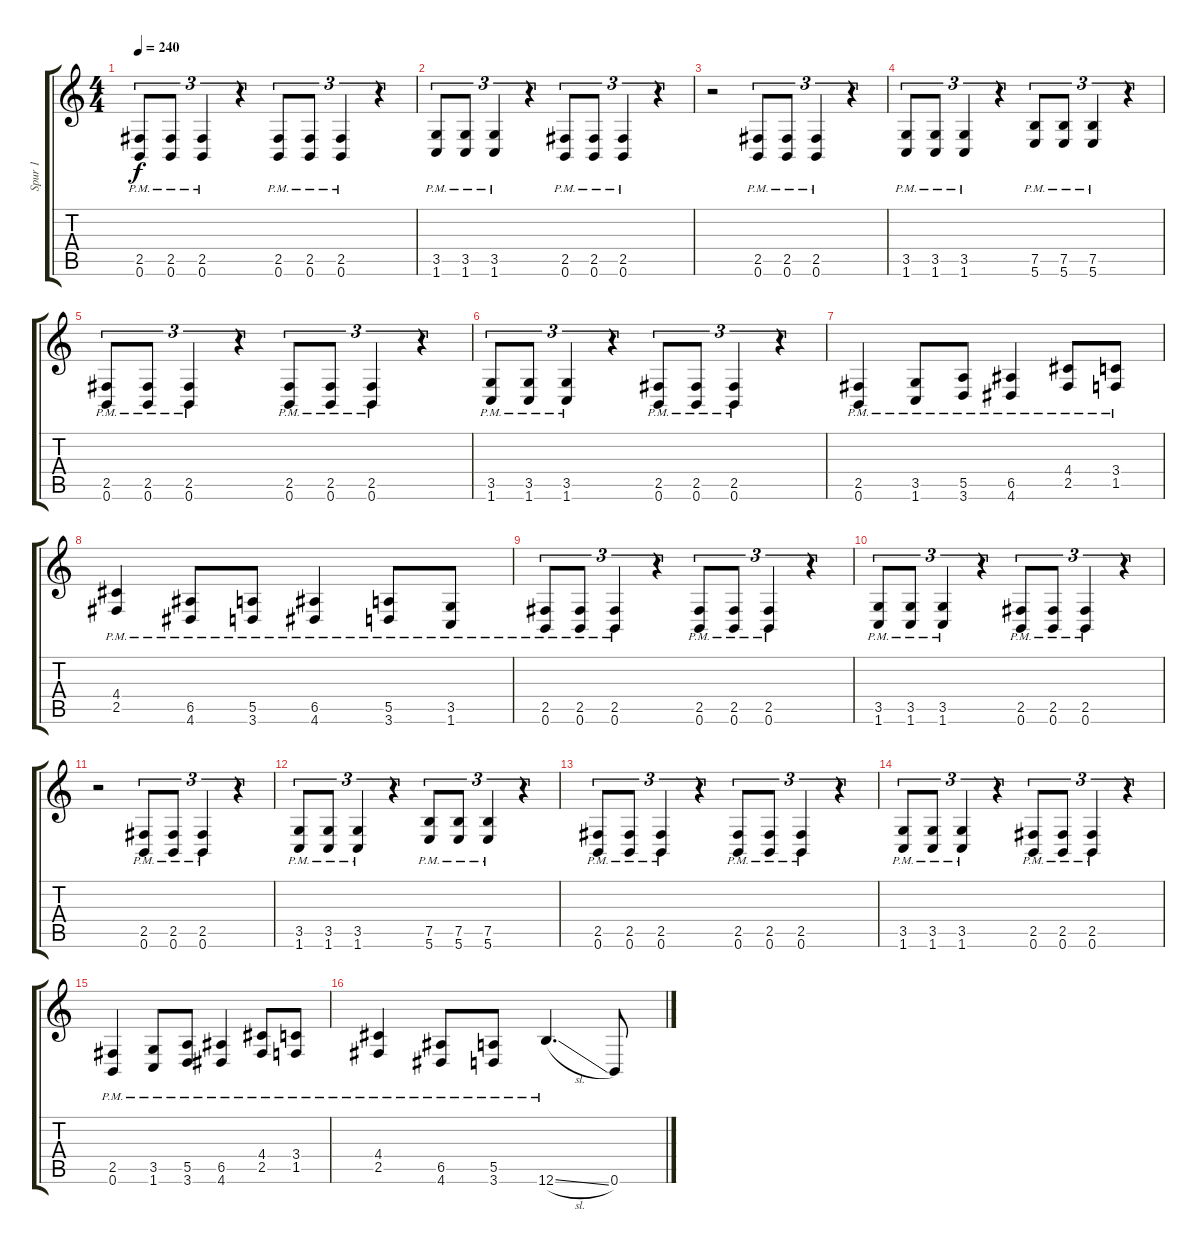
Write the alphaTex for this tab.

\track ("Spur 1" "Spur 1") {instrument distortionguitar}
\staff {score tabs}
\tuning (B3 Gb3 D3 A2 E2 B1) {hide}
\ts (4 4)
\tempo 240
\clef g2
\ks c
(2.5{pm} 0.6{pm}).8{tu (3 2) dy f} (2.5{pm} 0.6{pm}).8{tu (3 2)} (2.5{pm} 0.6{pm}).4{tu (3 2)} r.4{tu (3 2)} (2.5{pm} 0.6{pm}).8{tu (3 2)} (2.5{pm} 0.6{pm}).8{tu (3 2)} (2.5{pm} 0.6{pm}).4{tu (3 2)} r.4{tu (3 2)} |
(3.5{pm} 1.6{pm}).8{tu (3 2)} (3.5{pm} 1.6{pm}).8{tu (3 2)} (3.5{pm} 1.6{pm}).4{tu (3 2)} r.4{tu (3 2)} (2.5{pm} 0.6{pm}).8{tu (3 2)} (2.5{pm} 0.6{pm}).8{tu (3 2)} (2.5{pm} 0.6{pm}).4{tu (3 2)} r.4{tu (3 2)} |
r.2 (2.5{pm} 0.6{pm}).8{tu (3 2)} (2.5{pm} 0.6{pm}).8{tu (3 2)} (2.5{pm} 0.6{pm}).4{tu (3 2)} r.4{tu (3 2)} |
(3.5{pm} 1.6{pm}).8{tu (3 2)} (3.5{pm} 1.6{pm}).8{tu (3 2)} (3.5{pm} 1.6{pm}).4{tu (3 2)} r.4{tu (3 2)} (7.5{pm} 5.6{pm}).8{tu (3 2)} (7.5{pm} 5.6{pm}).8{tu (3 2)} (7.5{pm} 5.6{pm}).4{tu (3 2)} r.4{tu (3 2)} |
(2.5{pm} 0.6{pm}).8{tu (3 2)} (2.5{pm} 0.6{pm}).8{tu (3 2)} (2.5{pm} 0.6{pm}).4{tu (3 2)} r.4{tu (3 2)} (2.5{pm} 0.6{pm}).8{tu (3 2)} (2.5{pm} 0.6{pm}).8{tu (3 2)} (2.5{pm} 0.6{pm}).4{tu (3 2)} r.4{tu (3 2)} |
(3.5{pm} 1.6{pm}).8{tu (3 2)} (3.5{pm} 1.6{pm}).8{tu (3 2)} (3.5{pm} 1.6{pm}).4{tu (3 2)} r.4{tu (3 2)} (2.5{pm} 0.6{pm}).8{tu (3 2)} (2.5{pm} 0.6{pm}).8{tu (3 2)} (2.5{pm} 0.6{pm}).4{tu (3 2)} r.4{tu (3 2)} |
(2.5{pm} 0.6{pm}).4 (3.5{pm} 1.6{pm}).8 (5.5{pm} 3.6{pm}).8 (6.5{pm} 4.6{pm}).4 (4.4{pm} 2.5{pm}).8 (3.4{pm} 1.5{pm}).8 |
(4.4{pm} 2.5{pm}).4 (6.5{pm} 4.6{pm}).8 (5.5{pm} 3.6{pm}).8 (6.5{pm} 4.6{pm}).4 (5.5{pm} 3.6{pm}).8 (3.5{pm} 1.6{pm}).8 |
(2.5{pm} 0.6{pm}).8{tu (3 2)} (2.5{pm} 0.6{pm}).8{tu (3 2)} (2.5{pm} 0.6{pm}).4{tu (3 2)} r.4{tu (3 2)} (2.5{pm} 0.6{pm}).8{tu (3 2)} (2.5{pm} 0.6{pm}).8{tu (3 2)} (2.5{pm} 0.6{pm}).4{tu (3 2)} r.4{tu (3 2)} |
(3.5{pm} 1.6{pm}).8{tu (3 2)} (3.5{pm} 1.6{pm}).8{tu (3 2)} (3.5{pm} 1.6{pm}).4{tu (3 2)} r.4{tu (3 2)} (2.5{pm} 0.6{pm}).8{tu (3 2)} (2.5{pm} 0.6{pm}).8{tu (3 2)} (2.5{pm} 0.6{pm}).4{tu (3 2)} r.4{tu (3 2)} |
r.2 (2.5{pm} 0.6{pm}).8{tu (3 2)} (2.5{pm} 0.6{pm}).8{tu (3 2)} (2.5{pm} 0.6{pm}).4{tu (3 2)} r.4{tu (3 2)} |
(3.5{pm} 1.6{pm}).8{tu (3 2)} (3.5{pm} 1.6{pm}).8{tu (3 2)} (3.5{pm} 1.6{pm}).4{tu (3 2)} r.4{tu (3 2)} (7.5{pm} 5.6{pm}).8{tu (3 2)} (7.5{pm} 5.6{pm}).8{tu (3 2)} (7.5{pm} 5.6{pm}).4{tu (3 2)} r.4{tu (3 2)} |
(2.5{pm} 0.6{pm}).8{tu (3 2)} (2.5{pm} 0.6{pm}).8{tu (3 2)} (2.5{pm} 0.6{pm}).4{tu (3 2)} r.4{tu (3 2)} (2.5{pm} 0.6{pm}).8{tu (3 2)} (2.5{pm} 0.6{pm}).8{tu (3 2)} (2.5{pm} 0.6{pm}).4{tu (3 2)} r.4{tu (3 2)} |
(3.5{pm} 1.6{pm}).8{tu (3 2)} (3.5{pm} 1.6{pm}).8{tu (3 2)} (3.5{pm} 1.6{pm}).4{tu (3 2)} r.4{tu (3 2)} (2.5{pm} 0.6{pm}).8{tu (3 2)} (2.5{pm} 0.6{pm}).8{tu (3 2)} (2.5{pm} 0.6{pm}).4{tu (3 2)} r.4{tu (3 2)} |
(2.5{pm} 0.6{pm}).4 (3.5{pm} 1.6{pm}).8 (5.5{pm} 3.6{pm}).8 (6.5{pm} 4.6{pm}).4 (4.4{pm} 2.5{pm}).8 (3.4{pm} 1.5{pm}).8 |
(4.4{pm} 2.5{pm}).4 (6.5{pm} 4.6{pm}).8 (5.5{pm} 3.6{pm}).8 12.6{sl pm}.4{d} 0.6.8
